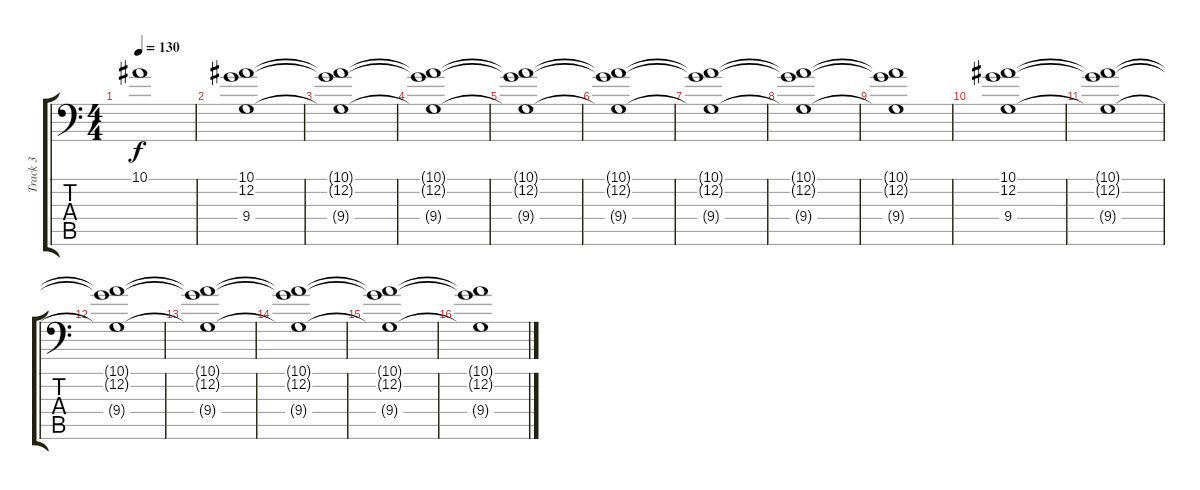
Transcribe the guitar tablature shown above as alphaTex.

\track ("Track 3" "Track 3") {instrument fx6goblins}
\staff {score tabs}
\tuning (C4 G3 Eb3 Bb2 F2 Bb1) {hide}
\ts (4 4)
\tempo 130
\clef f4
\ks c
10.1{t}.1{dy f} |
(10.1 12.2 9.4).1 |
(10.1{t} 12.2{t} 9.4{t}).1 |
(10.1{t} 12.2{t} 9.4{t}).1 |
(10.1{t} 12.2{t} 9.4{t}).1 |
(10.1{t} 12.2{t} 9.4{t}).1 |
(10.1{t} 12.2{t} 9.4{t}).1 |
(10.1{t} 12.2{t} 9.4{t}).1 |
(10.1{t} 12.2{t} 9.4{t}).1 |
(10.1 12.2 9.4).1 |
(10.1{t} 12.2{t} 9.4{t}).1 |
(10.1{t} 12.2{t} 9.4{t}).1 |
(10.1{t} 12.2{t} 9.4{t}).1 |
(10.1{t} 12.2{t} 9.4{t}).1 |
(10.1{t} 12.2{t} 9.4{t}).1 |
(10.1{t} 12.2{t} 9.4{t}).1
